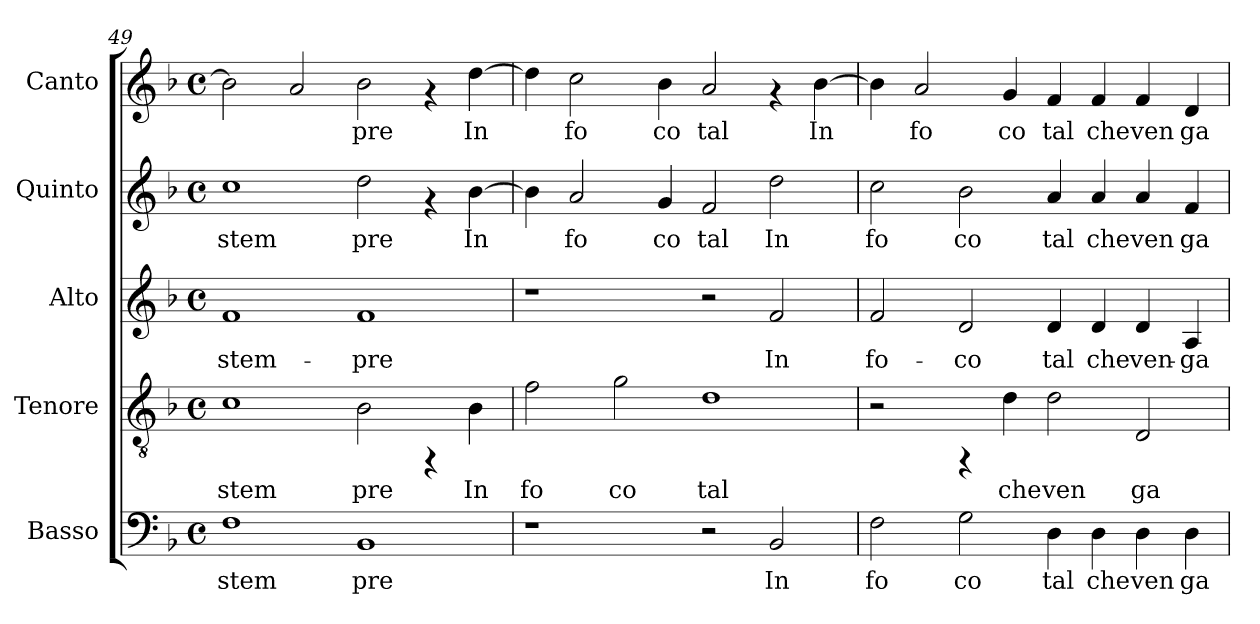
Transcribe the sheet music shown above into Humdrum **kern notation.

**kern	**text	**kern	**text	**kern	**text	**kern	**text	**kern	**text
*part5	*part5	*part4	*part4	*part3	*part3	*part2	*part2	*part1	*part1
*staff5	*staff5	*staff4	*staff4	*staff3	*staff3	*staff2	*staff2	*staff1	*staff1
*I"Basso	*	*I"Tenore	*	*I"Alto	*	*I"Quinto	*	*I"Canto	*
*clefF4	*	*clefGv2	*	*clefG2	*	*clefG2	*	*clefG2	*
*k[b-]	*	*k[b-]	*	*k[b-]	*	*k[b-]	*	*k[b-]	*
*F:	*	*F:	*	*F:	*	*F:	*	*F:	*
*M4/4	*	*M4/4	*	*M4/4	*	*M4/4	*	*M4/4	*
*met(c)	*	*met(c)	*	*met(c)	*	*met(c)	*	*met(c)	*
=49	=49	=49	=49	=49	=49	=49	=49	=49	=49
!	!LO:LY:b:cj	!	!LO:LY:b:cj	!	!LO:LY:b:cj	!	!LO:LY:b:cj	!	!LO:LY:b:cj
1F	stem	1c	stem	1f	stem-	1cc	stem	2b-\]	.
!	!	!	!	!	!	!	!	!	!LO:LY:b:cj
.	.	.	.	.	.	.	.	2a/	.
!	!LO:LY:b:cj	!	!LO:LY:b:cj	!	!LO:LY:b:cj	!	!LO:LY:b:cj	!	!LO:LY:b:cj
1BB-	pre	2B-\	pre	1f	-pre	2dd\	pre	2b-\	pre
.	.	4rFF	.	.	.	4rf	.	4rf	.
!	!	!	!LO:LY:b:cj	!	!	!	!LO:LY:b:cj	!	!LO:LY:b:cj
.	.	4B-\	In	.	.	[<4b-\	In	[<4dd\	In
!!LO:LB:g=z
=50	=50	=50	=50	=50	=50	=50	=50	=50	=50
!	!	!	!LO:LY:b:cj	!	!	!	!LO:LY:b:cj	!	!LO:LY:b:cj
1r	.	2f\	fo	1r	.	4b-\]	.	4dd\]	.
!	!	!	!	!	!	!	!LO:LY:b:cj	!	!LO:LY:b:cj
.	.	.	.	.	.	2a/	fo	2cc\	fo
!	!	!	!LO:LY:b:cj	!	!	!	!	!	!
.	.	2g\	co	.	.	.	.	.	.
!	!	!	!	!	!	!	!LO:LY:b:cj	!	!LO:LY:b:cj
.	.	.	.	.	.	4g/	co	4b-\	co
!	!	!	!LO:LY:b:cj	!	!	!	!LO:LY:b:cj	!	!LO:LY:b:cj
2r	.	1d	tal	2r	.	2f/	tal	2a/	tal
!	!LO:LY:b:cj	!	!	!	!LO:LY:b:cj	!	!LO:LY:b:cj	!	!
2BB-/	In	.	.	2f/	In	2dd\	In	4rf	.
!	!	!	!	!	!	!	!	!	!LO:LY:b:cj
.	.	.	.	.	.	.	.	[>4b-\	In
=51	=51	=51	=51	=51	=51	=51	=51	=51	=51
!	!LO:LY:b:cj	!	!	!	!LO:LY:b:cj	!	!LO:LY:b:cj	!	!LO:LY:b:cj
2F\	fo	2r	.	2f/	fo-	2cc\	fo	4b-\]	.
!	!	!	!	!	!	!	!	!	!LO:LY:b:cj
.	.	.	.	.	.	.	.	2a/	fo
!	!LO:LY:b:cj	!	!	!	!LO:LY:b:cj	!	!LO:LY:b:cj	!	!
2G\	co	4rFF	.	2d/	-co	2b-\	co	.	.
!	!	!	!LO:LY:b:cj	!	!	!	!	!	!LO:LY:b:cj
.	.	4d\	che	.	.	.	.	4g/	co
!	!LO:LY:b:cj	!	!LO:LY:b:cj	!	!LO:LY:b:cj	!	!LO:LY:b:cj	!	!LO:LY:b:cj
4D\	tal	2d\	ven	4d/	tal	4a/	tal	4f/	tal
!	!LO:LY:b:cj	!	!	!	!LO:LY:b:cj	!	!LO:LY:b:cj	!	!LO:LY:b:cj
4D\	che	.	.	4d/	che	4a/	che	4f/	che
!	!LO:LY:b:cj	!	!LO:LY:b:cj	!	!LO:LY:b:cj	!	!LO:LY:b:cj	!	!LO:LY:b:cj
4D\	ven	2D/	ga	4d/	ven-	4a/	ven	4f/	ven
!	!LO:LY:b:cj	!	!	!	!LO:LY:b:cj	!	!LO:LY:b:cj	!	!LO:LY:b:cj
4D\	ga	.	.	4A/	-ga	4f/	ga	4d/	ga
=	=	=	=	=	=	=	=	=	=
*-	*-	*-	*-	*-	*-	*-	*-	*-	*-
